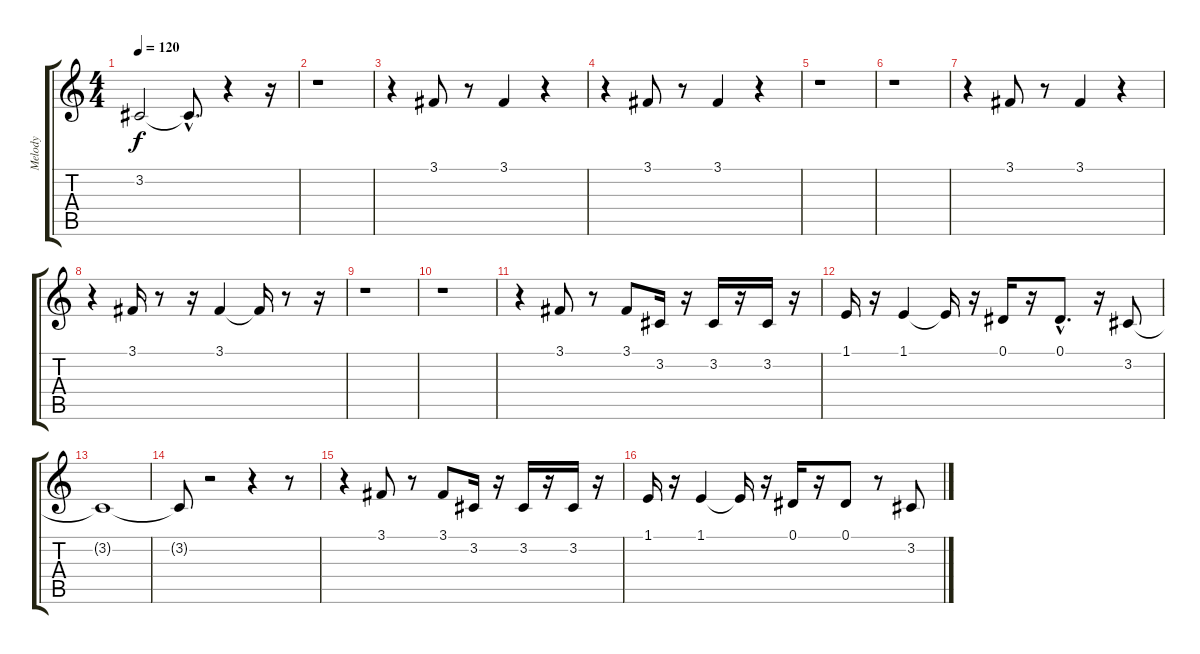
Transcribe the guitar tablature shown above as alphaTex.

\track ("Melody" "Melody") {instrument altosax}
\staff {score tabs}
\tuning (Eb4 Bb3 Gb3 Db3 Ab2 Eb2) {hide}
\ts (4 4)
\tempo 120
\clef g2
\ks c
3.2{t}.2{dy f} 3.2{hac t}.8{d} r.4 r.16 |
r.1 |
r.4 3.1.8 r.8 3.1.4 r.4 |
r.4 3.1.8 r.8 3.1.4 r.4 |
r.1 |
r.1 |
r.4 3.1.8 r.8 3.1.4 r.4 |
r.4 3.1.16 r.8 r.16 3.1.4 3.1{t}.16 r.8 r.16 |
r.1 |
r.1 |
r.4 3.1.8 r.8 3.1.8 3.2.16 r.16 3.2.16 r.16 3.2.16 r.16 |
1.1.16 r.16 1.1.4 1.1{t}.16 r.16 0.1.16 r.16 0.1{hac}.8{d} r.16 3.2.8 |
3.2{t}.1 |
3.2{t}.8 r.2 r.4 r.8 |
r.4 3.1.8 r.8 3.1.8 3.2.16 r.16 3.2.16 r.16 3.2.16 r.16 |
1.1.16 r.16 1.1.4 1.1{t}.16 r.16 0.1.16 r.16 0.1.8 r.8 3.2.8
